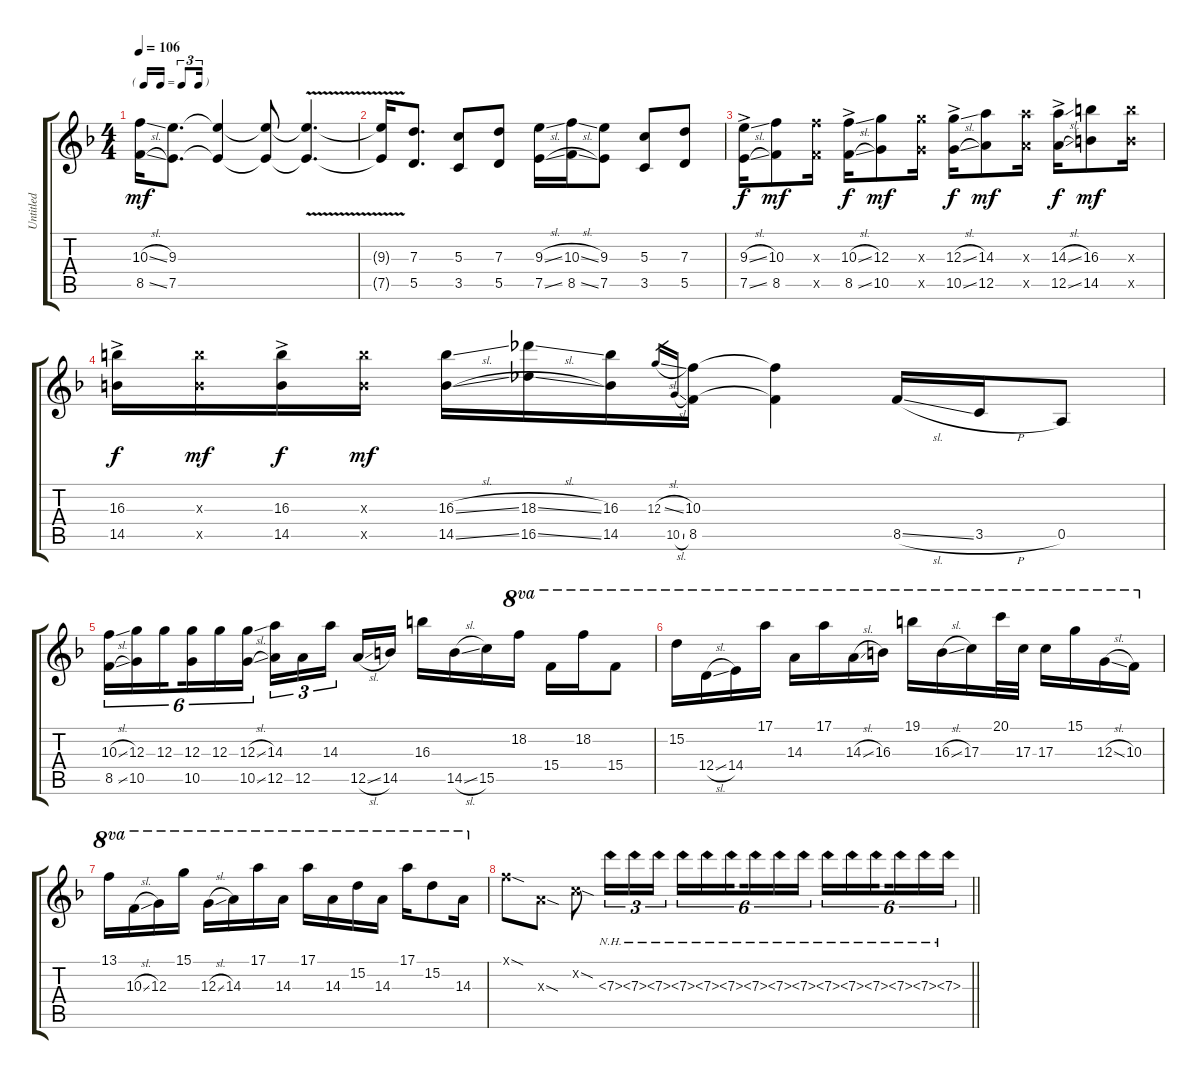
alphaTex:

\track ("Untitled" "Untitled") {instrument distortionguitar}
\staff {score tabs}
\tuning (E4 B3 G3 D3 A2 E2) {hide}
\ts (4 4)
\tf triplet16th
\tempo 106
\clef g2
\ks f
(10.3{sl} 8.5{sl}).16{dy mf} (9.3 7.5).8{d} (9.3{t} 7.5{t}).4 (9.3{t} 7.5{t}).8 (9.3{v t} 7.5{v t}).4{d} |
(9.3{v t} 7.5{v t}).16 (7.3 5.5).8{d} (5.3 3.5).8 (7.3 5.5).8 (9.3{sl} 7.5{sl}).16 (10.3{sl} 8.5{sl}).16 (9.3 7.5).8 (5.3 3.5).8 (7.3 5.5).8 |
(9.3{sl ac} 7.5{sl ac}).16{dy f} (10.3 8.5).8{dy mf} (10.3{x} 8.5{x}).16 (10.3{sl ac} 8.5{sl ac}).16{dy f} (12.3 10.5).8{dy mf} (12.3{x} 10.5{x}).16 (12.3{sl ac} 10.5{sl ac}).16{dy f} (14.3 12.5).8{dy mf} (14.3{x} 12.5{x}).16 (14.3{sl ac} 12.5{sl ac}).16{dy f} (16.3 14.5).8{dy mf} (16.3{x} 14.5{x}).16 |
(16.3{ac} 14.5{ac}).16{dy f} (16.3{x} 14.5{x}).16{dy mf} (16.3{ac} 14.5{ac}).16{dy f} (16.3{x} 14.5{x}).16{dy mf} (16.3{sl} 14.5{sl}).16 (18.3{sl} 16.5{sl}).16 (16.3 14.5).16 12.3{sl}.16{gr} 10.5{sl}.16{gr} (10.3 8.5).16 (10.3{t} 8.5{t}).4 8.5{sl}.16 3.5{h}.16 0.5.8 |
(10.3{sl} 8.5{sl}).16{tu (6 4)} (12.3 10.5).16{tu (6 4)} 12.3.16{tu (6 4) beam splitsecondary} (12.3 10.5).16{tu (6 4)} 12.3.16{tu (6 4)} (12.3{sl} 10.5{sl}).16{tu (6 4)} (14.3 12.5).16{tu (3 2)} 12.5.16{tu (3 2)} 14.3.16{tu (3 2) beam splitsecondary} 12.5{sl}.16 14.5.16 16.3.16 14.5{sl}.16 15.5.16 18.2.16{ot 8va} 15.4.16{ot 8va} 18.2.16{ot 8va} 15.4.8{ot 8va} |
15.2.16{ot 8va} 12.4{sl}.16{ot 8va} 14.4.16{ot 8va} 17.1.16{ot 8va} 14.3.16{ot 8va} 17.1.16{ot 8va} 14.3{sl}.16{ot 8va} 16.3.16{ot 8va} 19.1.16{ot 8va} 16.3{sl}.16{ot 8va} 17.3.16{ot 8va} 20.1.32{ot 8va} 17.3.32{ot 8va} 17.3.16{ot 8va} 15.1.16{ot 8va} 12.3{sl}.16{ot 8va} 10.3.16{ot 8va} |
13.1.16{ot 8va} 10.3{sl}.16{ot 8va} 12.3.16{ot 8va} 15.1.16{ot 8va} 12.3{sl}.16{ot 8va} 14.3.16{ot 8va} 17.1.16{ot 8va} 14.3.16{ot 8va} 17.1.16{ot 8va} 14.3.16{ot 8va} 15.2.16{ot 8va} 14.3.16{ot 8va} 17.1.16{ot 8va} 15.2.8{ot 8va} 14.3.16{ot 8va} |
\barLineRight lightlight
1.1{sod x}.8 2.3{sod x}.8 1.2{sod x}.8 7.3{nh}.16{tu (3 2)} 7.3{nh}.16{tu (3 2)} 7.3{nh}.16{tu (3 2)} 7.3{nh}.16{tu (6 4)} 7.3{nh}.16{tu (6 4)} 7.3{nh}.16{tu (6 4) beam splitsecondary} 7.3{nh}.16{tu (6 4)} 7.3{nh}.16{tu (6 4)} 7.3{nh}.16{tu (6 4)} 7.3{nh}.16{tu (6 4)} 7.3{nh}.16{tu (6 4)} 7.3{nh}.16{tu (6 4) beam splitsecondary} 7.3{nh}.16{tu (6 4)} 7.3{nh}.16{tu (6 4)} 7.3{nh}.16{tu (6 4)}
